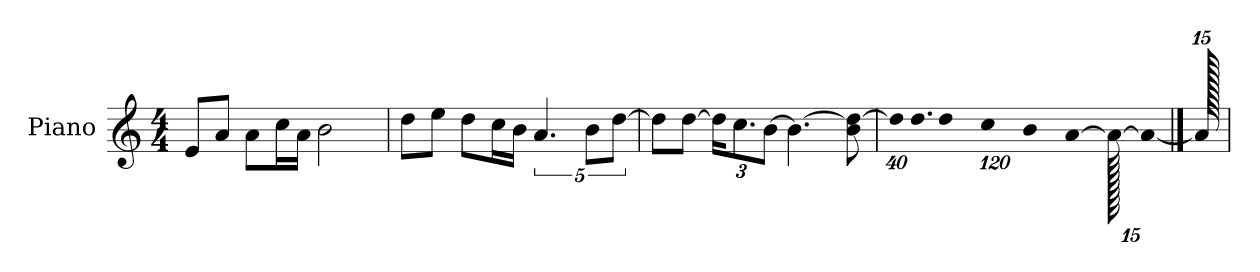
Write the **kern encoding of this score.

**kern
*part1
*staff1
*I"Piano
*I'P-no
*clefG2
*k[]
*M4/4
*MM90
=1
8e/L
8a/J
8a\L
16cc\L
16a\JJ
2b\
=2
8dd\L
8ee\J
8dd\L
16cc\L
16b\JJ
5.a/
10b\L
[10dd\J
=3
8dd\L]
[8dd\J
*Xbrackettup
24dd\KL]
12.cc\
[12b\J
4.b\_
8b\] [8dd\
=4
!LO:N:vis=32
640%23dd\KLL]
!LO:N:vis=16.
960%103dd\J
!LO:N:vis=8
960%137dd\
!LO:N:vis=16
1920%137cc\L
!LO:N:vis=32
640%23b\K
[384%41a\J
1920a\_
1920%959a/_
==5
1920a/]
=
*-
